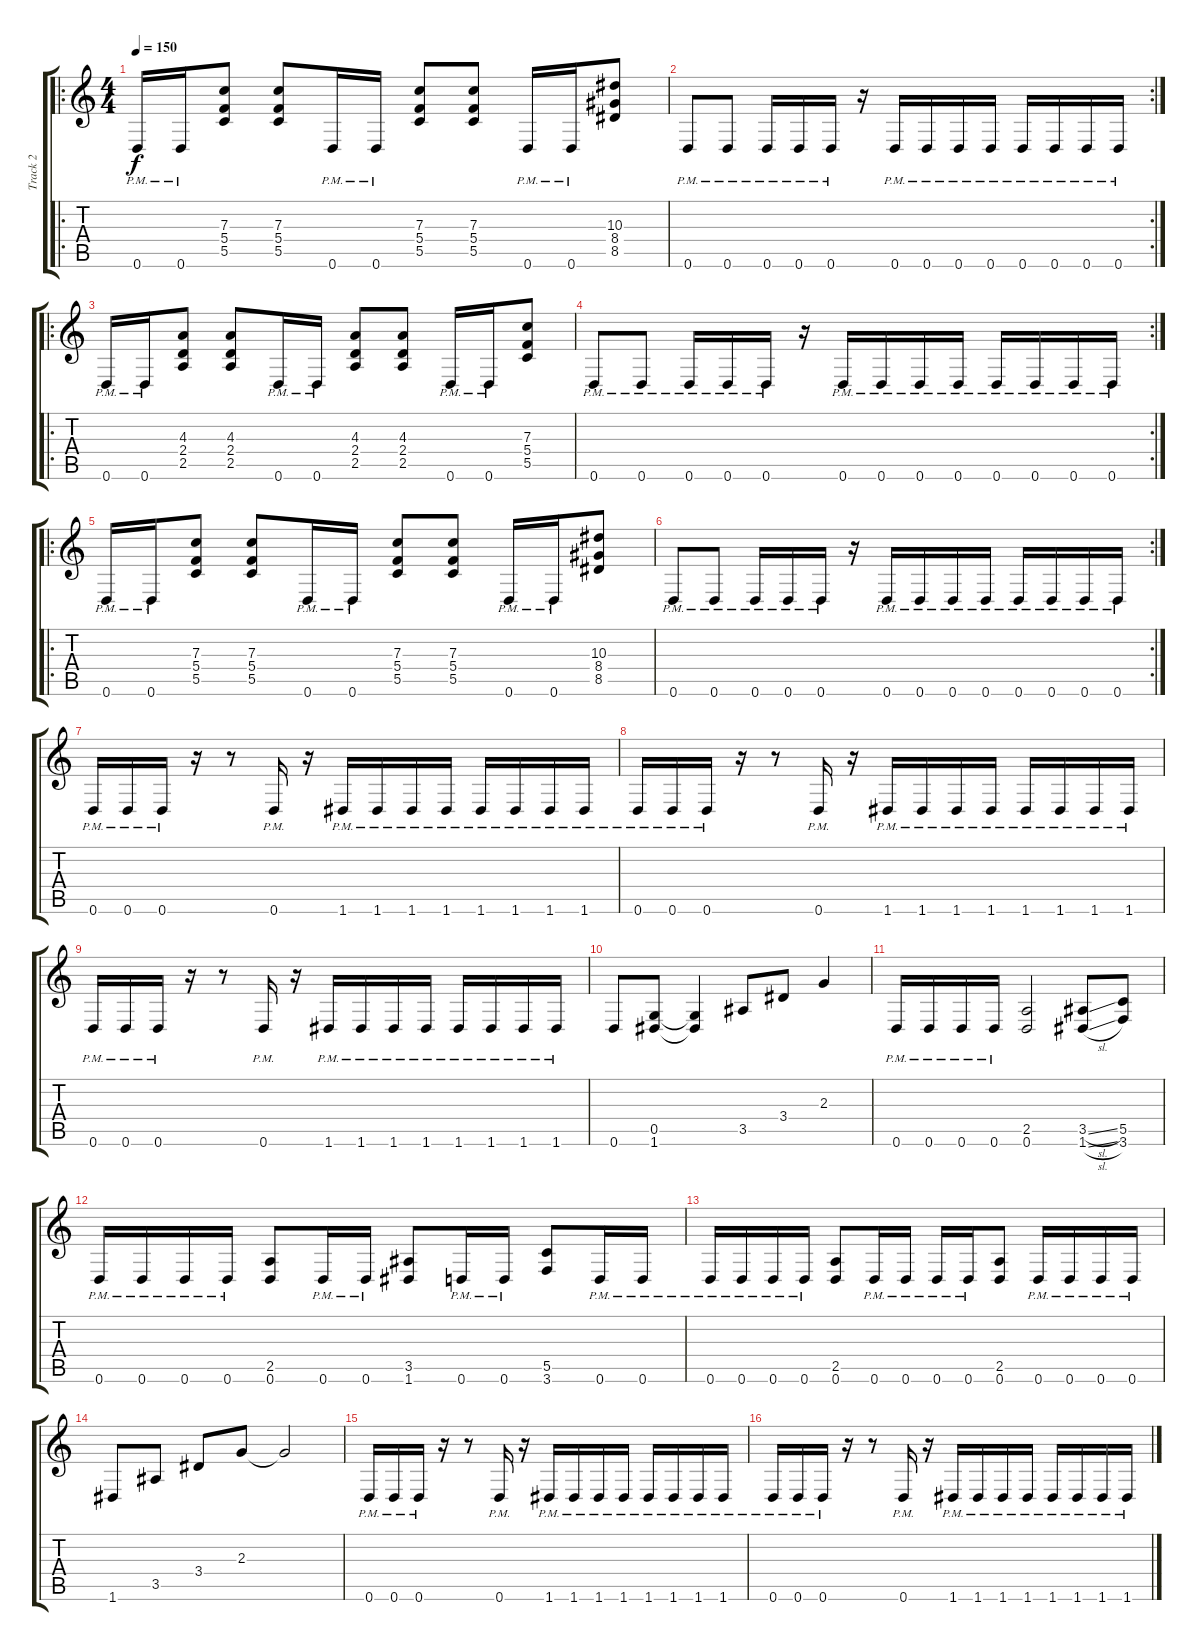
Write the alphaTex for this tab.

\track ("Track 2" "Track 2") {instrument distortionguitar}
\staff {score tabs}
\tuning (D4 A3 F3 C3 G2 D2) {hide}
\ro
\ts (4 4)
\tempo 150
\clef g2
\ks c
0.6{pm}.16{dy f} 0.6{pm}.16 (7.3 5.4 5.5).8 (7.3 5.4 5.5).8 0.6{pm}.16 0.6{pm}.16 (7.3 5.4 5.5).8 (7.3 5.4 5.5).8 0.6{pm}.16 0.6{pm}.16 (10.3 8.4 8.5).8 |
\rc 2
0.6{pm}.8 0.6{pm}.8 0.6{pm}.16 0.6{pm}.16 0.6{pm}.16 r.16 0.6{pm}.16 0.6{pm}.16 0.6{pm}.16 0.6{pm}.16 0.6{pm}.16 0.6{pm}.16 0.6{pm}.16 0.6{pm}.16 |
\ro
0.6{pm}.16 0.6{pm}.16 (4.3 2.4 2.5).8 (4.3 2.4 2.5).8 0.6{pm}.16 0.6{pm}.16 (4.3 2.4 2.5).8 (4.3 2.4 2.5).8 0.6{pm}.16 0.6{pm}.16 (7.3 5.4 5.5).8 |
\rc 2
0.6{pm}.8 0.6{pm}.8 0.6{pm}.16 0.6{pm}.16 0.6{pm}.16 r.16 0.6{pm}.16 0.6{pm}.16 0.6{pm}.16 0.6{pm}.16 0.6{pm}.16 0.6{pm}.16 0.6{pm}.16 0.6{pm}.16 |
\ro
0.6{pm}.16 0.6{pm}.16 (7.3 5.4 5.5).8 (7.3 5.4 5.5).8 0.6{pm}.16 0.6{pm}.16 (7.3 5.4 5.5).8 (7.3 5.4 5.5).8 0.6{pm}.16 0.6{pm}.16 (10.3 8.4 8.5).8 |
\rc 2
0.6{pm}.8 0.6{pm}.8 0.6{pm}.16 0.6{pm}.16 0.6{pm}.16 r.16 0.6{pm}.16 0.6{pm}.16 0.6{pm}.16 0.6{pm}.16 0.6{pm}.16 0.6{pm}.16 0.6{pm}.16 0.6{pm}.16 |
0.6{pm}.16 0.6{pm}.16 0.6{pm}.16 r.16 r.8 0.6{pm}.16 r.16 1.6{pm}.16 1.6{pm}.16 1.6{pm}.16 1.6{pm}.16 1.6{pm}.16 1.6{pm}.16 1.6{pm}.16 1.6{pm}.16 |
0.6{pm}.16 0.6{pm}.16 0.6{pm}.16 r.16 r.8 0.6{pm}.16 r.16 1.6{pm}.16 1.6{pm}.16 1.6{pm}.16 1.6{pm}.16 1.6{pm}.16 1.6{pm}.16 1.6{pm}.16 1.6{pm}.16 |
0.6{pm}.16 0.6{pm}.16 0.6{pm}.16 r.16 r.8 0.6{pm}.16 r.16 1.6{pm}.16 1.6{pm}.16 1.6{pm}.16 1.6{pm}.16 1.6{pm}.16 1.6{pm}.16 1.6{pm}.16 1.6{pm}.16 |
0.6.8 (0.5 1.6).8 (0.5{t} 1.6{t}).4 3.5.8 3.4.8 2.3.4 |
0.6{pm}.16 0.6{pm}.16 0.6{pm}.16 0.6{pm}.16 (2.5 0.6).2 (3.5{sl} 1.6{sl}).8 (5.5 3.6).8 |
0.6{pm}.16 0.6{pm}.16 0.6{pm}.16 0.6{pm}.16 (2.5 0.6).8 0.6{pm}.16 0.6{pm}.16 (3.5 1.6).8 0.6{pm}.16 0.6{pm}.16 (5.5 3.6).8 0.6{pm}.16 0.6{pm}.16 |
0.6{pm}.16 0.6{pm}.16 0.6{pm}.16 0.6{pm}.16 (2.5 0.6).8 0.6{pm}.16 0.6{pm}.16 0.6{pm}.16 0.6{pm}.16 (2.5 0.6).8 0.6{pm}.16 0.6{pm}.16 0.6{pm}.16 0.6{pm}.16 |
1.6.8 3.5.8 3.4.8 2.3.8 2.3{t}.2 |
0.6{pm}.16 0.6{pm}.16 0.6{pm}.16 r.16 r.8 0.6{pm}.16 r.16 1.6{pm}.16 1.6{pm}.16 1.6{pm}.16 1.6{pm}.16 1.6{pm}.16 1.6{pm}.16 1.6{pm}.16 1.6{pm}.16 |
0.6{pm}.16 0.6{pm}.16 0.6{pm}.16 r.16 r.8 0.6{pm}.16 r.16 1.6{pm}.16 1.6{pm}.16 1.6{pm}.16 1.6{pm}.16 1.6{pm}.16 1.6{pm}.16 1.6{pm}.16 1.6{pm}.16
